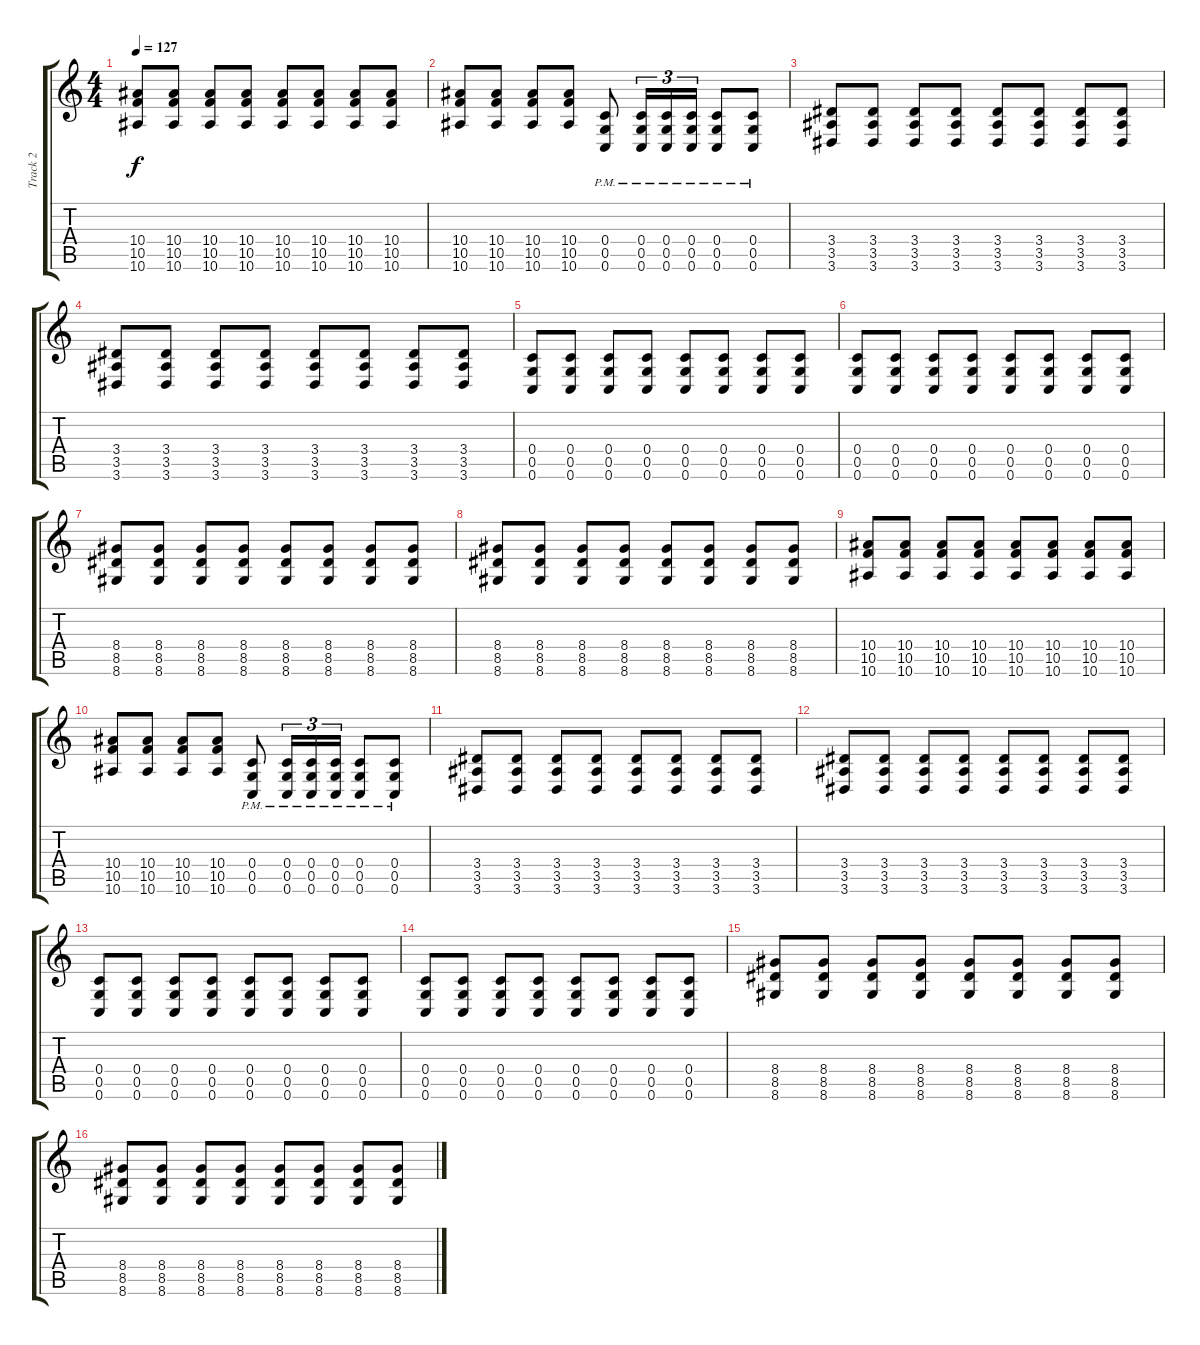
\track ("Track 2" "Track 2") {instrument distortionguitar}
\staff {score tabs}
\tuning (D4 A3 F3 C3 G2 C2) {hide}
\ts (4 4)
\tempo 127
\clef g2
\ks c
(10.4 10.5 10.6).8{dy f} (10.4 10.5 10.6).8 (10.4 10.5 10.6).8 (10.4 10.5 10.6).8 (10.4 10.5 10.6).8 (10.4 10.5 10.6).8 (10.4 10.5 10.6).8 (10.4 10.5 10.6).8 |
(10.4 10.5 10.6).8 (10.4 10.5 10.6).8 (10.4 10.5 10.6).8 (10.4 10.5 10.6).8 (0.4{pm} 0.5{pm} 0.6{pm}).8 (0.4{pm} 0.5{pm} 0.6{pm}).16{tu (3 2)} (0.4{pm} 0.5{pm} 0.6{pm}).16{tu (3 2)} (0.4{pm} 0.5{pm} 0.6{pm}).16{tu (3 2)} (0.4{pm} 0.5{pm} 0.6{pm}).8 (0.4{pm} 0.5{pm} 0.6{pm}).8 |
(3.4 3.5 3.6).8 (3.4 3.5 3.6).8 (3.4 3.5 3.6).8 (3.4 3.5 3.6).8 (3.4 3.5 3.6).8 (3.4 3.5 3.6).8 (3.4 3.5 3.6).8 (3.4 3.5 3.6).8 |
(3.4 3.5 3.6).8 (3.4 3.5 3.6).8 (3.4 3.5 3.6).8 (3.4 3.5 3.6).8 (3.4 3.5 3.6).8 (3.4 3.5 3.6).8 (3.4 3.5 3.6).8 (3.4 3.5 3.6).8 |
(0.4 0.5 0.6).8 (0.4 0.5 0.6).8 (0.4 0.5 0.6).8 (0.4 0.5 0.6).8 (0.4 0.5 0.6).8 (0.4 0.5 0.6).8 (0.4 0.5 0.6).8 (0.4 0.5 0.6).8 |
(0.4 0.5 0.6).8 (0.4 0.5 0.6).8 (0.4 0.5 0.6).8 (0.4 0.5 0.6).8 (0.4 0.5 0.6).8 (0.4 0.5 0.6).8 (0.4 0.5 0.6).8 (0.4 0.5 0.6).8 |
(8.4 8.5 8.6).8 (8.4 8.5 8.6).8 (8.4 8.5 8.6).8 (8.4 8.5 8.6).8 (8.4 8.5 8.6).8 (8.4 8.5 8.6).8 (8.4 8.5 8.6).8 (8.4 8.5 8.6).8 |
(8.4 8.5 8.6).8 (8.4 8.5 8.6).8 (8.4 8.5 8.6).8 (8.4 8.5 8.6).8 (8.4 8.5 8.6).8 (8.4 8.5 8.6).8 (8.4 8.5 8.6).8 (8.4 8.5 8.6).8 |
(10.4 10.5 10.6).8 (10.4 10.5 10.6).8 (10.4 10.5 10.6).8 (10.4 10.5 10.6).8 (10.4 10.5 10.6).8 (10.4 10.5 10.6).8 (10.4 10.5 10.6).8 (10.4 10.5 10.6).8 |
(10.4 10.5 10.6).8 (10.4 10.5 10.6).8 (10.4 10.5 10.6).8 (10.4 10.5 10.6).8 (0.4{pm} 0.5{pm} 0.6{pm}).8 (0.4{pm} 0.5{pm} 0.6{pm}).16{tu (3 2)} (0.4{pm} 0.5{pm} 0.6{pm}).16{tu (3 2)} (0.4{pm} 0.5{pm} 0.6{pm}).16{tu (3 2)} (0.4{pm} 0.5{pm} 0.6{pm}).8 (0.4{pm} 0.5{pm} 0.6{pm}).8 |
(3.4 3.5 3.6).8 (3.4 3.5 3.6).8 (3.4 3.5 3.6).8 (3.4 3.5 3.6).8 (3.4 3.5 3.6).8 (3.4 3.5 3.6).8 (3.4 3.5 3.6).8 (3.4 3.5 3.6).8 |
(3.4 3.5 3.6).8 (3.4 3.5 3.6).8 (3.4 3.5 3.6).8 (3.4 3.5 3.6).8 (3.4 3.5 3.6).8 (3.4 3.5 3.6).8 (3.4 3.5 3.6).8 (3.4 3.5 3.6).8 |
(0.4 0.5 0.6).8 (0.4 0.5 0.6).8 (0.4 0.5 0.6).8 (0.4 0.5 0.6).8 (0.4 0.5 0.6).8 (0.4 0.5 0.6).8 (0.4 0.5 0.6).8 (0.4 0.5 0.6).8 |
(0.4 0.5 0.6).8 (0.4 0.5 0.6).8 (0.4 0.5 0.6).8 (0.4 0.5 0.6).8 (0.4 0.5 0.6).8 (0.4 0.5 0.6).8 (0.4 0.5 0.6).8 (0.4 0.5 0.6).8 |
(8.4 8.5 8.6).8 (8.4 8.5 8.6).8 (8.4 8.5 8.6).8 (8.4 8.5 8.6).8 (8.4 8.5 8.6).8 (8.4 8.5 8.6).8 (8.4 8.5 8.6).8 (8.4 8.5 8.6).8 |
(8.4 8.5 8.6).8 (8.4 8.5 8.6).8 (8.4 8.5 8.6).8 (8.4 8.5 8.6).8 (8.4 8.5 8.6).8 (8.4 8.5 8.6).8 (8.4 8.5 8.6).8 (8.4 8.5 8.6).8
